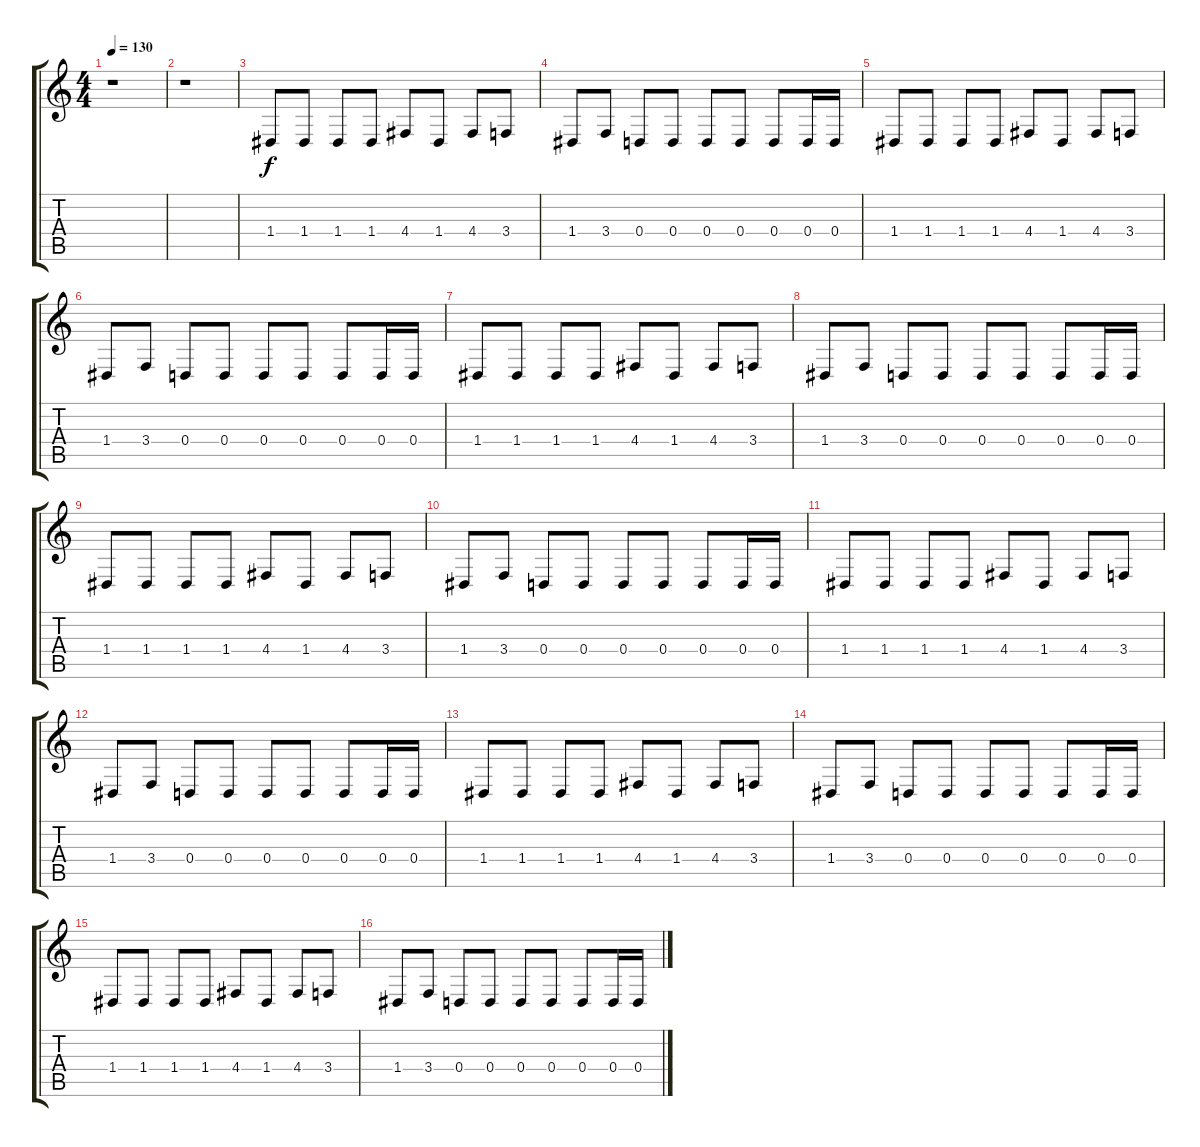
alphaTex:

\track "" {instrument shanai}
\staff {score tabs}
\tuning (E4 B3 G3 D3 A2 E2) {hide}
\ts (4 4)
\tempo 130
\clef g2
\ks c
r.1{dy f} |
r.1 |
1.4.8 1.4.8 1.4.8 1.4.8 4.4.8 1.4.8 4.4.8 3.4.8 |
1.4.8 3.4.8 0.4.8 0.4.8 0.4.8 0.4.8 0.4.8 0.4.16 0.4.16 |
1.4.8 1.4.8 1.4.8 1.4.8 4.4.8 1.4.8 4.4.8 3.4.8 |
1.4.8 3.4.8 0.4.8 0.4.8 0.4.8 0.4.8 0.4.8 0.4.16 0.4.16 |
1.4.8 1.4.8 1.4.8 1.4.8 4.4.8 1.4.8 4.4.8 3.4.8 |
1.4.8 3.4.8 0.4.8 0.4.8 0.4.8 0.4.8 0.4.8 0.4.16 0.4.16 |
1.4.8 1.4.8 1.4.8 1.4.8 4.4.8 1.4.8 4.4.8 3.4.8 |
1.4.8 3.4.8 0.4.8 0.4.8 0.4.8 0.4.8 0.4.8 0.4.16 0.4.16 |
1.4.8 1.4.8 1.4.8 1.4.8 4.4.8 1.4.8 4.4.8 3.4.8 |
1.4.8 3.4.8 0.4.8 0.4.8 0.4.8 0.4.8 0.4.8 0.4.16 0.4.16 |
1.4.8 1.4.8 1.4.8 1.4.8 4.4.8 1.4.8 4.4.8 3.4.8 |
1.4.8 3.4.8 0.4.8 0.4.8 0.4.8 0.4.8 0.4.8 0.4.16 0.4.16 |
1.4.8 1.4.8 1.4.8 1.4.8 4.4.8 1.4.8 4.4.8 3.4.8 |
1.4.8 3.4.8 0.4.8 0.4.8 0.4.8 0.4.8 0.4.8 0.4.16 0.4.16
